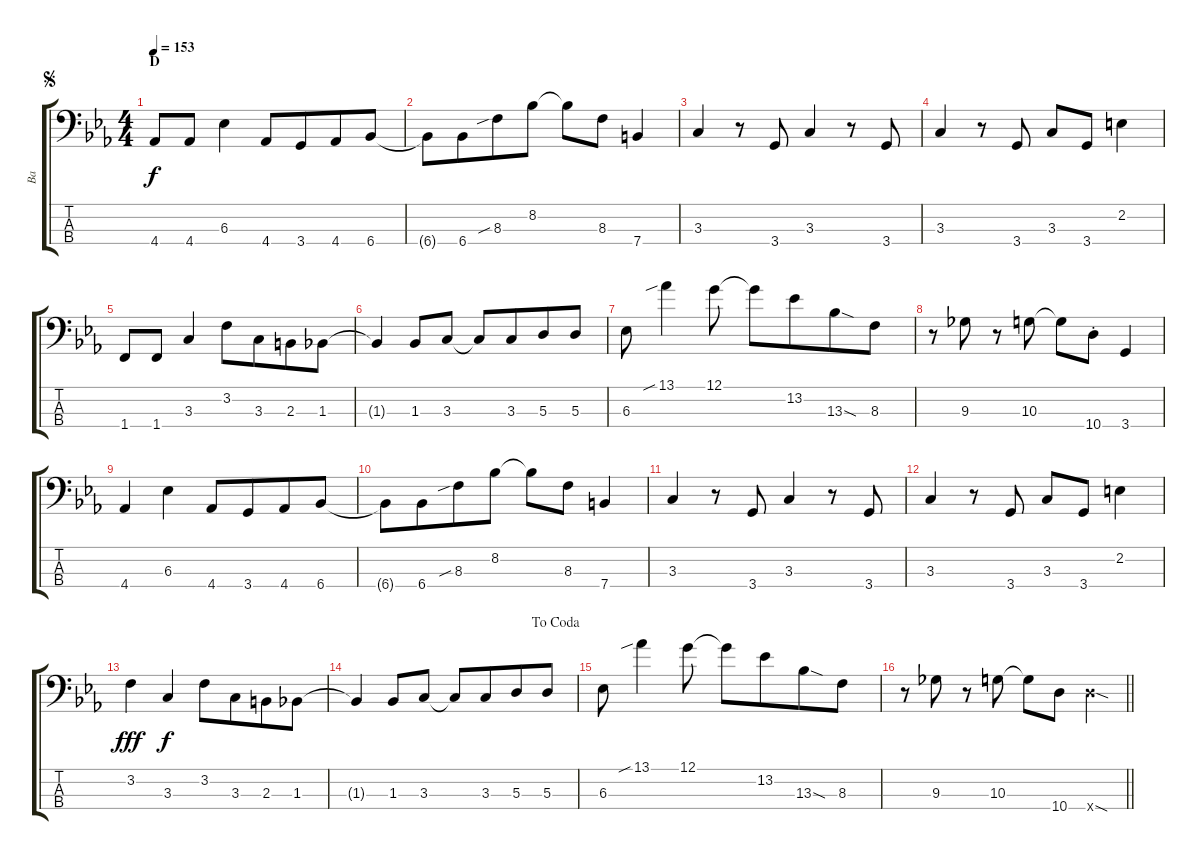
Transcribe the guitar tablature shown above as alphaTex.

\track ("Ba" "Ba") {instrument electricbassfinger}
\staff {score tabs}
\tuning (G2 D2 A1 E1) {hide}
\ts (4 4)
\section ("" "D")
\jump segno
\tempo 153
\clef f4
\ks cminor
4.4.8{dy f} 4.4.8 6.3.4 4.4.8 3.4.8{beam merge} 4.4.8 6.4.8 |
6.4{t}.8 6.4.8{beam merge} 8.3{sib}.8 8.2.8 8.2{t}.8 8.3.8 7.4.4 |
3.3.4 r.8 3.4.8 3.3.4 r.8 3.4.8 |
3.3.4 r.8 3.4.8 3.3.8 3.4.8 2.2.4 |
1.4.8 1.4.8 3.3.4 3.2.8 3.3.8{beam merge} 2.3.8 1.3.8 |
1.3{t}.4 1.3.8 3.3.8 3.3{t}.8 3.3.8{beam merge} 5.3.8 5.3.8 |
6.3.8 13.1{sib}.4 12.1.8 12.1{t}.8 13.2.8{beam merge} 13.3{sod}.8 8.3.8 |
r.8 9.3.8 r.8 10.3.8 10.3{t}.8 10.4{st}.8 3.4.4 |
4.4.4 6.3.4 4.4.8 3.4.8{beam merge} 4.4.8 6.4.8 |
6.4{t}.8 6.4.8{beam merge} 8.3{sib}.8 8.2.8 8.2{t}.8 8.3.8 7.4.4 |
3.3.4 r.8 3.4.8 3.3.4 r.8 3.4.8 |
3.3.4 r.8 3.4.8 3.3.8 3.4.8 2.2.4 |
3.2.4{dy fff} 3.3.4{dy f} 3.2.8 3.3.8{beam merge} 2.3.8 1.3.8 |
\jump dacoda
1.3{t}.4 1.3.8 3.3.8 3.3{t}.8 3.3.8{beam merge} 5.3.8 5.3.8 |
6.3.8 13.1{sib}.4 12.1.8 12.1{t}.8 13.2.8{beam merge} 13.3{sod}.8 8.3.8 |
\barLineRight lightlight
r.8 9.3.8 r.8 10.3.8 10.3{t}.8 10.4.8 10.4{sod x}.4
